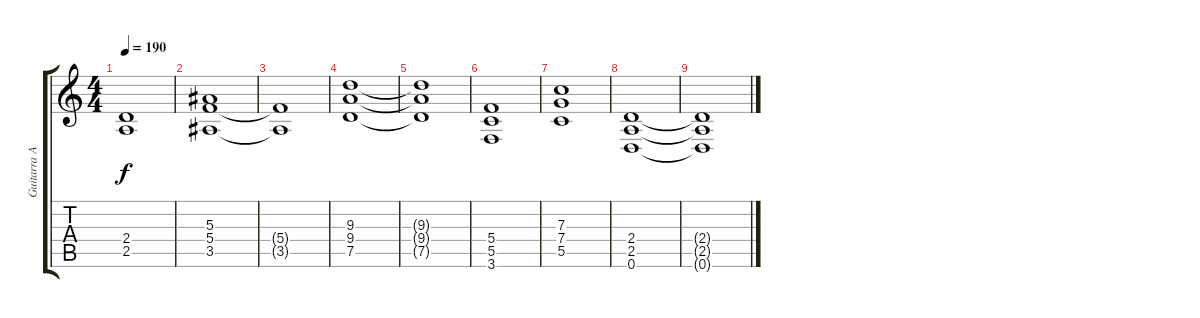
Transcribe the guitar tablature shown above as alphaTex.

\track ("Guitarra Adicional" "Guitarra A") {instrument distortionguitar}
\staff {score tabs}
\tuning (D4 A3 F3 C3 G2 D2) {hide}
\ts (4 4)
\tempo 190
\clef g2
\ks c
(2.4{t} 2.5{t}).1{dy f} |
(5.3 5.4 3.5).1 |
(5.4{t} 3.5{t}).1 |
(9.3 9.4 7.5).1 |
(9.3{t} 9.4{t} 7.5{t}).1 |
(5.4 5.5 3.6).1 |
(7.3 7.4 5.5).1 |
(2.4 2.5 0.6).1 |
(2.4{t} 2.5{t} 0.6{t}).1
